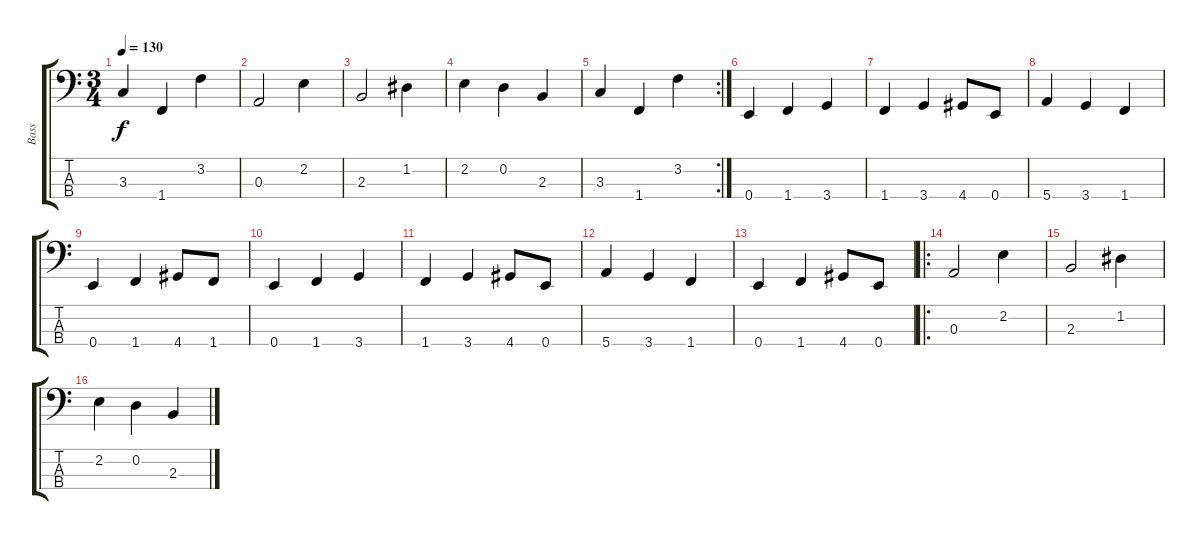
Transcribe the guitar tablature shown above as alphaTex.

\track ("Bass" "Bass") {instrument electricbassfinger}
\staff {score tabs}
\tuning (G2 D2 A1 E1) {hide}
\ts (3 4)
\tempo 130
\clef f4
\ks c
3.3.4{dy f} 1.4.4 3.2.4 |
0.3.2 2.2.4 |
2.3.2 1.2.4 |
2.2.4 0.2.4 2.3.4 |
\rc 2
3.3.4 1.4.4 3.2.4 |
0.4.4 1.4.4 3.4.4 |
1.4.4 3.4.4 4.4.8 0.4.8 |
5.4.4 3.4.4 1.4.4 |
0.4.4 1.4.4 4.4.8 1.4.8 |
0.4.4 1.4.4 3.4.4 |
1.4.4 3.4.4 4.4.8 0.4.8 |
5.4.4 3.4.4 1.4.4 |
0.4.4 1.4.4 4.4.8 0.4.8 |
\ro
0.3.2 2.2.4 |
2.3.2 1.2.4 |
2.2.4 0.2.4 2.3.4
